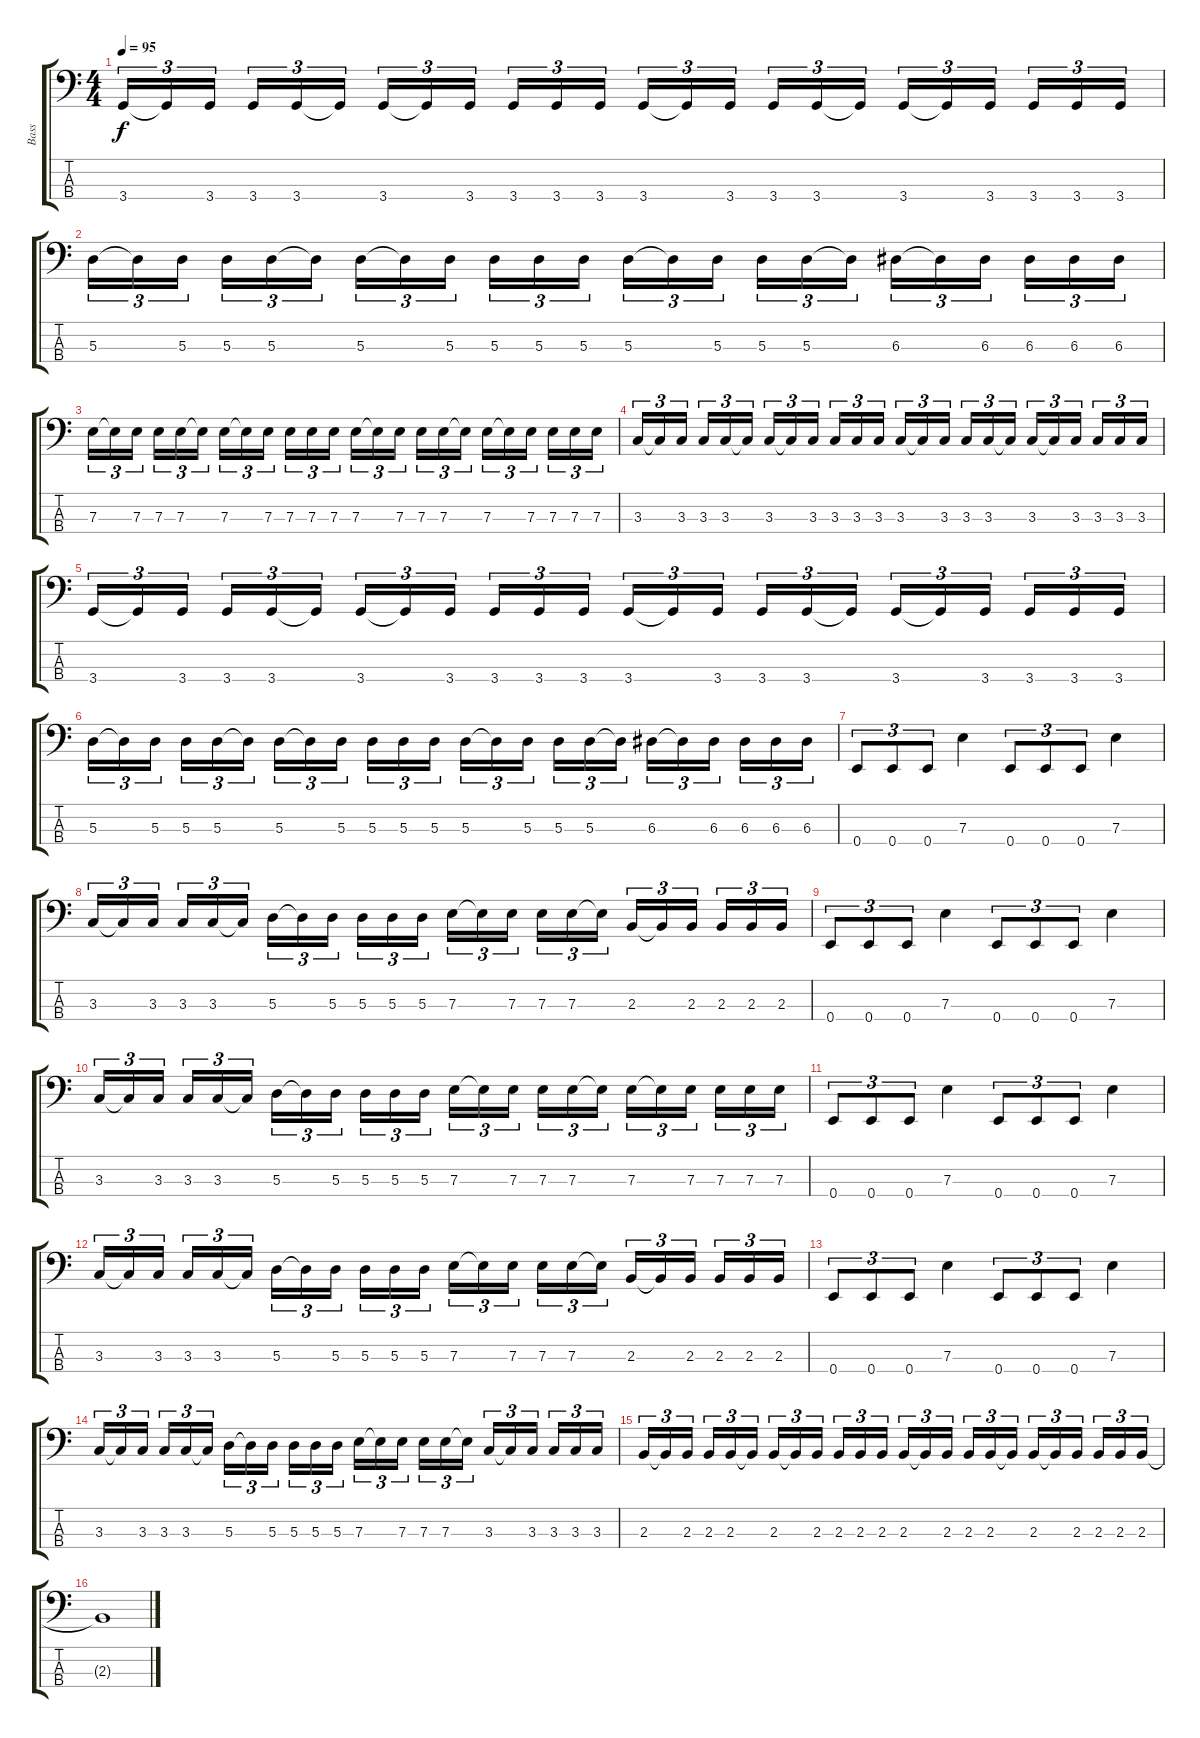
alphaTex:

\track ("Bass" "Bass") {instrument slapbass2}
\staff {score tabs}
\tuning (G2 D2 A1 E1) {hide}
\ts (4 4)
\tempo 95
\clef f4
\ks c
3.4.16{tu (3 2) dy f} 3.4{t}.16{tu (3 2)} 3.4.16{tu (3 2)} 3.4.16{tu (3 2)} 3.4.16{tu (3 2)} 3.4{t}.16{tu (3 2)} 3.4.16{tu (3 2)} 3.4{t}.16{tu (3 2)} 3.4.16{tu (3 2)} 3.4.16{tu (3 2)} 3.4.16{tu (3 2)} 3.4.16{tu (3 2)} 3.4.16{tu (3 2)} 3.4{t}.16{tu (3 2)} 3.4.16{tu (3 2)} 3.4.16{tu (3 2)} 3.4.16{tu (3 2)} 3.4{t}.16{tu (3 2)} 3.4.16{tu (3 2)} 3.4{t}.16{tu (3 2)} 3.4.16{tu (3 2)} 3.4.16{tu (3 2)} 3.4.16{tu (3 2)} 3.4.16{tu (3 2)} |
5.3.16{tu (3 2)} 5.3{t}.16{tu (3 2)} 5.3.16{tu (3 2)} 5.3.16{tu (3 2)} 5.3.16{tu (3 2)} 5.3{t}.16{tu (3 2)} 5.3.16{tu (3 2)} 5.3{t}.16{tu (3 2)} 5.3.16{tu (3 2)} 5.3.16{tu (3 2)} 5.3.16{tu (3 2)} 5.3.16{tu (3 2)} 5.3.16{tu (3 2)} 5.3{t}.16{tu (3 2)} 5.3.16{tu (3 2)} 5.3.16{tu (3 2)} 5.3.16{tu (3 2)} 5.3{t}.16{tu (3 2)} 6.3.16{tu (3 2)} 6.3{t}.16{tu (3 2)} 6.3.16{tu (3 2)} 6.3.16{tu (3 2)} 6.3.16{tu (3 2)} 6.3.16{tu (3 2)} |
7.3.16{tu (3 2)} 7.3{t}.16{tu (3 2)} 7.3.16{tu (3 2)} 7.3.16{tu (3 2)} 7.3.16{tu (3 2)} 7.3{t}.16{tu (3 2)} 7.3.16{tu (3 2)} 7.3{t}.16{tu (3 2)} 7.3.16{tu (3 2)} 7.3.16{tu (3 2)} 7.3.16{tu (3 2)} 7.3.16{tu (3 2)} 7.3.16{tu (3 2)} 7.3{t}.16{tu (3 2)} 7.3.16{tu (3 2)} 7.3.16{tu (3 2)} 7.3.16{tu (3 2)} 7.3{t}.16{tu (3 2)} 7.3.16{tu (3 2)} 7.3{t}.16{tu (3 2)} 7.3.16{tu (3 2)} 7.3.16{tu (3 2)} 7.3.16{tu (3 2)} 7.3.16{tu (3 2)} |
3.3.16{tu (3 2)} 3.3{t}.16{tu (3 2)} 3.3.16{tu (3 2)} 3.3.16{tu (3 2)} 3.3.16{tu (3 2)} 3.3{t}.16{tu (3 2)} 3.3.16{tu (3 2)} 3.3{t}.16{tu (3 2)} 3.3.16{tu (3 2)} 3.3.16{tu (3 2)} 3.3.16{tu (3 2)} 3.3.16{tu (3 2)} 3.3.16{tu (3 2)} 3.3{t}.16{tu (3 2)} 3.3.16{tu (3 2)} 3.3.16{tu (3 2)} 3.3.16{tu (3 2)} 3.3{t}.16{tu (3 2)} 3.3.16{tu (3 2)} 3.3{t}.16{tu (3 2)} 3.3.16{tu (3 2)} 3.3.16{tu (3 2)} 3.3.16{tu (3 2)} 3.3.16{tu (3 2)} |
3.4.16{tu (3 2)} 3.4{t}.16{tu (3 2)} 3.4.16{tu (3 2)} 3.4.16{tu (3 2)} 3.4.16{tu (3 2)} 3.4{t}.16{tu (3 2)} 3.4.16{tu (3 2)} 3.4{t}.16{tu (3 2)} 3.4.16{tu (3 2)} 3.4.16{tu (3 2)} 3.4.16{tu (3 2)} 3.4.16{tu (3 2)} 3.4.16{tu (3 2)} 3.4{t}.16{tu (3 2)} 3.4.16{tu (3 2)} 3.4.16{tu (3 2)} 3.4.16{tu (3 2)} 3.4{t}.16{tu (3 2)} 3.4.16{tu (3 2)} 3.4{t}.16{tu (3 2)} 3.4.16{tu (3 2)} 3.4.16{tu (3 2)} 3.4.16{tu (3 2)} 3.4.16{tu (3 2)} |
5.3.16{tu (3 2)} 5.3{t}.16{tu (3 2)} 5.3.16{tu (3 2)} 5.3.16{tu (3 2)} 5.3.16{tu (3 2)} 5.3{t}.16{tu (3 2)} 5.3.16{tu (3 2)} 5.3{t}.16{tu (3 2)} 5.3.16{tu (3 2)} 5.3.16{tu (3 2)} 5.3.16{tu (3 2)} 5.3.16{tu (3 2)} 5.3.16{tu (3 2)} 5.3{t}.16{tu (3 2)} 5.3.16{tu (3 2)} 5.3.16{tu (3 2)} 5.3.16{tu (3 2)} 5.3{t}.16{tu (3 2)} 6.3.16{tu (3 2)} 6.3{t}.16{tu (3 2)} 6.3.16{tu (3 2)} 6.3.16{tu (3 2)} 6.3.16{tu (3 2)} 6.3.16{tu (3 2)} |
0.4.8{tu (3 2)} 0.4.8{tu (3 2)} 0.4.8{tu (3 2)} 7.3.4 0.4.8{tu (3 2)} 0.4.8{tu (3 2)} 0.4.8{tu (3 2)} 7.3.4 |
3.3.16{tu (3 2)} 3.3{t}.16{tu (3 2)} 3.3.16{tu (3 2)} 3.3.16{tu (3 2)} 3.3.16{tu (3 2)} 3.3{t}.16{tu (3 2)} 5.3.16{tu (3 2)} 5.3{t}.16{tu (3 2)} 5.3.16{tu (3 2)} 5.3.16{tu (3 2)} 5.3.16{tu (3 2)} 5.3.16{tu (3 2)} 7.3.16{tu (3 2)} 7.3{t}.16{tu (3 2)} 7.3.16{tu (3 2)} 7.3.16{tu (3 2)} 7.3.16{tu (3 2)} 7.3{t}.16{tu (3 2)} 2.3.16{tu (3 2)} 2.3{t}.16{tu (3 2)} 2.3.16{tu (3 2)} 2.3.16{tu (3 2)} 2.3.16{tu (3 2)} 2.3.16{tu (3 2)} |
0.4.8{tu (3 2)} 0.4.8{tu (3 2)} 0.4.8{tu (3 2)} 7.3.4 0.4.8{tu (3 2)} 0.4.8{tu (3 2)} 0.4.8{tu (3 2)} 7.3.4 |
3.3.16{tu (3 2)} 3.3{t}.16{tu (3 2)} 3.3.16{tu (3 2)} 3.3.16{tu (3 2)} 3.3.16{tu (3 2)} 3.3{t}.16{tu (3 2)} 5.3.16{tu (3 2)} 5.3{t}.16{tu (3 2)} 5.3.16{tu (3 2)} 5.3.16{tu (3 2)} 5.3.16{tu (3 2)} 5.3.16{tu (3 2)} 7.3.16{tu (3 2)} 7.3{t}.16{tu (3 2)} 7.3.16{tu (3 2)} 7.3.16{tu (3 2)} 7.3.16{tu (3 2)} 7.3{t}.16{tu (3 2)} 7.3.16{tu (3 2)} 7.3{t}.16{tu (3 2)} 7.3.16{tu (3 2)} 7.3.16{tu (3 2)} 7.3.16{tu (3 2)} 7.3.16{tu (3 2)} |
0.4.8{tu (3 2)} 0.4.8{tu (3 2)} 0.4.8{tu (3 2)} 7.3.4 0.4.8{tu (3 2)} 0.4.8{tu (3 2)} 0.4.8{tu (3 2)} 7.3.4 |
3.3.16{tu (3 2)} 3.3{t}.16{tu (3 2)} 3.3.16{tu (3 2)} 3.3.16{tu (3 2)} 3.3.16{tu (3 2)} 3.3{t}.16{tu (3 2)} 5.3.16{tu (3 2)} 5.3{t}.16{tu (3 2)} 5.3.16{tu (3 2)} 5.3.16{tu (3 2)} 5.3.16{tu (3 2)} 5.3.16{tu (3 2)} 7.3.16{tu (3 2)} 7.3{t}.16{tu (3 2)} 7.3.16{tu (3 2)} 7.3.16{tu (3 2)} 7.3.16{tu (3 2)} 7.3{t}.16{tu (3 2)} 2.3.16{tu (3 2)} 2.3{t}.16{tu (3 2)} 2.3.16{tu (3 2)} 2.3.16{tu (3 2)} 2.3.16{tu (3 2)} 2.3.16{tu (3 2)} |
0.4.8{tu (3 2)} 0.4.8{tu (3 2)} 0.4.8{tu (3 2)} 7.3.4 0.4.8{tu (3 2)} 0.4.8{tu (3 2)} 0.4.8{tu (3 2)} 7.3.4 |
3.3.16{tu (3 2)} 3.3{t}.16{tu (3 2)} 3.3.16{tu (3 2)} 3.3.16{tu (3 2)} 3.3.16{tu (3 2)} 3.3{t}.16{tu (3 2)} 5.3.16{tu (3 2)} 5.3{t}.16{tu (3 2)} 5.3.16{tu (3 2)} 5.3.16{tu (3 2)} 5.3.16{tu (3 2)} 5.3.16{tu (3 2)} 7.3.16{tu (3 2)} 7.3{t}.16{tu (3 2)} 7.3.16{tu (3 2)} 7.3.16{tu (3 2)} 7.3.16{tu (3 2)} 7.3{t}.16{tu (3 2)} 3.3.16{tu (3 2)} 3.3{t}.16{tu (3 2)} 3.3.16{tu (3 2)} 3.3.16{tu (3 2)} 3.3.16{tu (3 2)} 3.3.16{tu (3 2)} |
2.3.16{tu (3 2)} 2.3{t}.16{tu (3 2)} 2.3.16{tu (3 2)} 2.3.16{tu (3 2)} 2.3.16{tu (3 2)} 2.3{t}.16{tu (3 2)} 2.3.16{tu (3 2)} 2.3{t}.16{tu (3 2)} 2.3.16{tu (3 2)} 2.3.16{tu (3 2)} 2.3.16{tu (3 2)} 2.3.16{tu (3 2)} 2.3.16{tu (3 2)} 2.3{t}.16{tu (3 2)} 2.3.16{tu (3 2)} 2.3.16{tu (3 2)} 2.3.16{tu (3 2)} 2.3{t}.16{tu (3 2)} 2.3.16{tu (3 2)} 2.3{t}.16{tu (3 2)} 2.3.16{tu (3 2)} 2.3.16{tu (3 2)} 2.3.16{tu (3 2)} 2.3.16{tu (3 2)} |
2.3{t}.1
